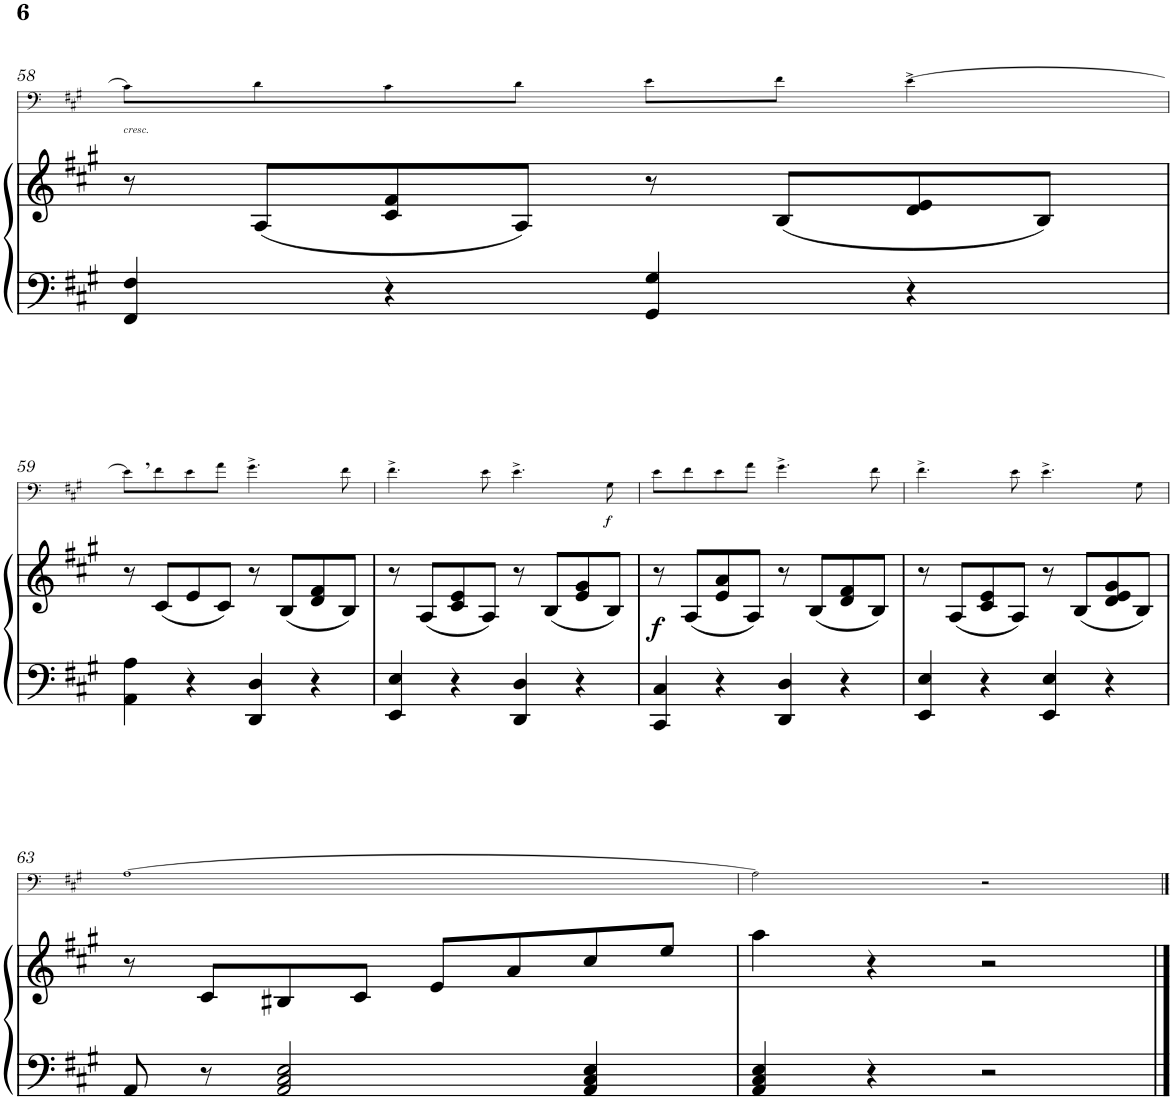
**kern	**kern	**dynam	**kern	**dynam
*part2	*part2	*part2	*part1	*part1
*staff3	*staff2	*staff2/3	*staff1	*staff1
*I"Piano	*	*	*I"Trombone	*
*I'Pno	*	*	*I'Trb	*
!!LO:PB:g=z
*clefF4	*clefG2	*	*clefF4	*
*k[f#c#g#]	*k[f#c#g#]	*	*k[f#c#g#]	*
*M4/4	*M4/4	*	*M4/4	*
*met(c)	*met(c)	*	*met(c)	*
=58	=58	=58	=58	=58
!	!	!	!LO:TX:b:i:t=cresc.	!
4FF#/ 4F#/	8r	.	8c#\L]	.
.	(8A/L	.	8d\	.
4r	8c#/ 8f#/	.	8c#\	.
.	8A/J)	.	8d\J	.
4GG#/ 4G#/	8r	.	8e\L	.
.	(8B/L	.	8f#\J	.
4r	8d/ 8e/	.	[4e^\	.
.	8B/J)	.	.	.
!!LO:LB:g=z
=59	=59	=59	=59	=59
4AA\ 4A\	8r	.	8e,\L]	.
.	(8c#/L	.	8f#\	.
4r	8e/	.	8e\	.
.	8c#/J)	.	8a\J	.
4DD/ 4D/	8r	.	4.g#^\	.
.	(8B/L	.	.	.
4r	8d/ 8f#/	.	.	.
.	8B/J)	.	8f#\	.
=60	=60	=60	=60	=60
4EE/ 4E/	8r	.	4.f#^\	.
.	(8A/L	.	.	.
4r	8c#/ 8e/	.	.	.
.	8A/J)	.	8e\	.
4DD/ 4D/	8r	.	4.e^\	.
.	(8B/L	.	.	.
4r	8e/ 8g#/	.	.	.
!	!	!	!	!LO:DY:b
.	8B/J)	.	8G#\	f
=61	=61	=61	=61	=61
!	!	!LO:DY:b	!	!
4CC#/ 4C#/	8r	f	8e\L	.
.	(8A/L	.	8f#\	.
4r	8e/ 8a/	.	8e\	.
.	8A/J)	.	8a\J	.
4DD/ 4D/	8r	.	4.g#^\	.
.	(8B/L	.	.	.
4r	8d/ 8f#/	.	.	.
.	8B/J)	.	8f#\	.
=62	=62	=62	=62	=62
4EE/ 4E/	8r	.	4.f#^\	.
.	(8A/L	.	.	.
4r	8c#/ 8e/	.	.	.
.	8A/J)	.	8e\	.
4EE/ 4E/	8r	.	4.e^\	.
.	(8B/L	.	.	.
4r	8d/ 8e/ 8g#/	.	.	.
.	8B/J)	.	8G#\	.
!!LO:LB:g=z
=63	=63	=63	=63	=63
8AA/	8r	.	[1A	.
8r	8c#/L	.	.	.
2AA/ 2C#/ 2E/	8B#X/	.	.	.
.	8c#/J	.	.	.
.	8e/L	.	.	.
.	8a/	.	.	.
4AA/ 4C#/ 4E/	8cc#/	.	.	.
.	8ee/J	.	.	.
=64	=64	=64	=64	=64
4AA/ 4C#/ 4E/	4aa\	.	2A\]	.
4r	4r	.	.	.
2r	2r	.	2r	.
==	==	==	==	==
*-	*-	*-	*-	*-
